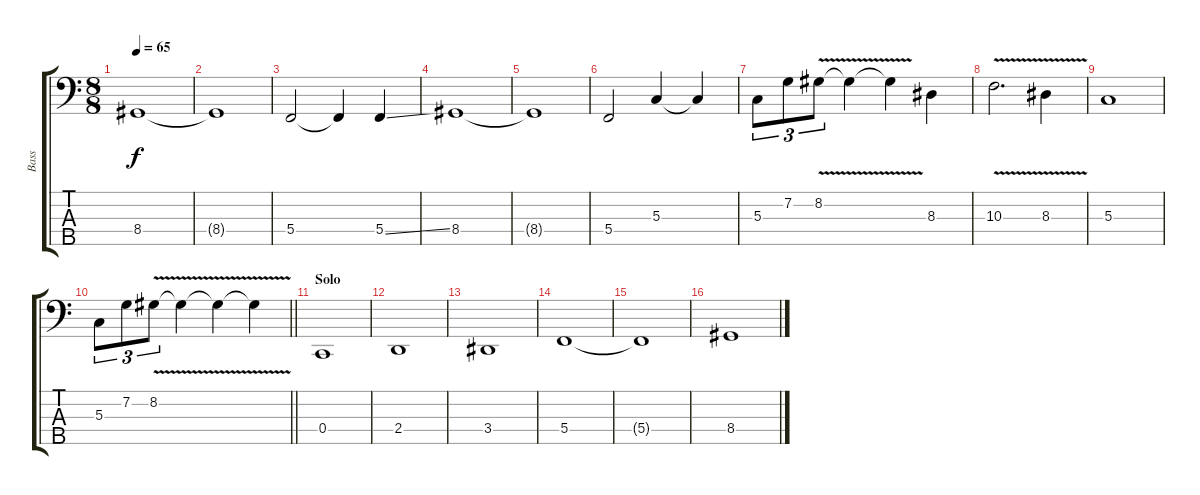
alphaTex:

\track ("Bass" "Bass") {instrument electricbasspick}
\staff {score tabs}
\tuning (F2 C2 G1 C1 A0) {hide}
\ts (8 8)
\tempo 65
\clef f4
\ks c
8.4.1{dy f} |
8.4{t}.1 |
5.4.2 5.4{t}.4 5.4{ss}.4 |
8.4.1 |
8.4{t}.1 |
5.4.2 5.3.4 5.3{t}.4 |
5.3.8{tu (3 2)} 7.2.8{tu (3 2)} 8.2{v}.8{tu (3 2)} 8.2{v t}.4 8.2{v t}.4 8.3.4 |
10.3{v}.2{d} 8.3{v}.4 |
5.3.1 |
\barLineRight lightlight
5.3.8{tu (3 2)} 7.2.8{tu (3 2)} 8.2{v}.8{tu (3 2)} 8.2{v t}.4 8.2{v t}.4 8.2{v t}.4 |
\section ("" "Solo")
0.4.1 |
2.4.1 |
3.4.1 |
5.4.1 |
5.4{t}.1 |
8.4.1
